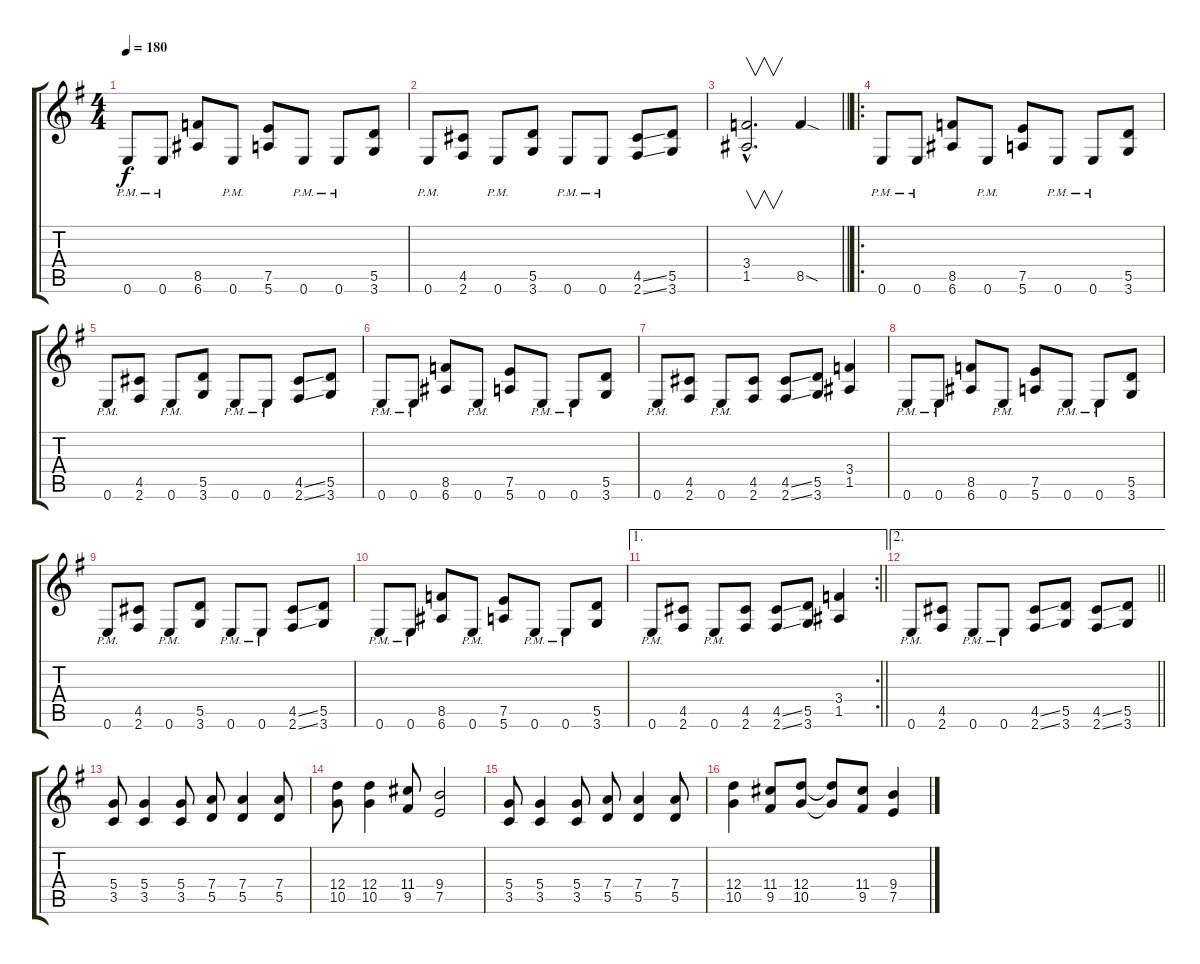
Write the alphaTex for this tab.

\track "" {instrument distortionguitar}
\staff {score tabs}
\tuning (E4 B3 G3 D3 A2 E2) {hide}
\ts (4 4)
\tempo 180
\clef g2
\ks g
0.6{pm}.8{dy f} 0.6{pm}.8 (8.5 6.6).8 0.6{pm}.8 (7.5 5.6).8 0.6{pm}.8 0.6{pm}.8 (5.5 3.6).8 |
0.6{pm}.8 (4.5 2.6).8 0.6{pm}.8 (5.5 3.6).8 0.6{pm}.8 0.6{pm}.8 (4.5{ss} 2.6{ss}).8 (5.5 3.6).8 |
\barLineRight lightlight
(3.4{hac} 1.5{hac}).2{v d} 8.5{sod}.4 |
\ro
0.6{pm}.8 0.6{pm}.8 (8.5 6.6).8 0.6{pm}.8 (7.5 5.6).8 0.6{pm}.8 0.6{pm}.8 (5.5 3.6).8 |
0.6{pm}.8 (4.5 2.6).8 0.6{pm}.8 (5.5 3.6).8 0.6{pm}.8 0.6{pm}.8 (4.5{ss} 2.6{ss}).8 (5.5 3.6).8 |
0.6{pm}.8 0.6{pm}.8 (8.5 6.6).8 0.6{pm}.8 (7.5 5.6).8 0.6{pm}.8 0.6{pm}.8 (5.5 3.6).8 |
0.6{pm}.8 (4.5 2.6).8 0.6{pm}.8 (4.5 2.6).8 (4.5{ss} 2.6{ss}).8 (5.5 3.6).8 (3.4 1.5).4 |
0.6{pm}.8 0.6{pm}.8 (8.5 6.6).8 0.6{pm}.8 (7.5 5.6).8 0.6{pm}.8 0.6{pm}.8 (5.5 3.6).8 |
0.6{pm}.8 (4.5 2.6).8 0.6{pm}.8 (5.5 3.6).8 0.6{pm}.8 0.6{pm}.8 (4.5{ss} 2.6{ss}).8 (5.5 3.6).8 |
0.6{pm}.8 0.6{pm}.8 (8.5 6.6).8 0.6{pm}.8 (7.5 5.6).8 0.6{pm}.8 0.6{pm}.8 (5.5 3.6).8 |
\ae 1
\rc 2
\barLineRight lightlight
0.6{pm}.8 (4.5 2.6).8 0.6{pm}.8 (4.5 2.6).8 (4.5{ss} 2.6{ss}).8 (5.5 3.6).8 (3.4 1.5).4 |
\ae 2
\barLineRight lightlight
0.6{pm}.8 (4.5 2.6).8 0.6{pm}.8 0.6{pm}.8 (4.5{ss} 2.6{ss}).8 (5.5 3.6).8 (4.5{ss} 2.6{ss}).8 (5.5 3.6).8 |
(5.4 3.5).8 (5.4 3.5).4 (5.4 3.5).8 (7.4 5.5).8 (7.4 5.5).4 (7.4 5.5).8 |
(12.4 10.5).8 (12.4 10.5).4 (11.4 9.5).8 (9.4 7.5).2 |
(5.4 3.5).8 (5.4 3.5).4 (5.4 3.5).8 (7.4 5.5).8 (7.4 5.5).4 (7.4 5.5).8 |
(12.4 10.5).4 (11.4 9.5).8 (12.4 10.5).8 (12.4{t} 10.5{t}).8 (11.4 9.5).8 (9.4 7.5).4
